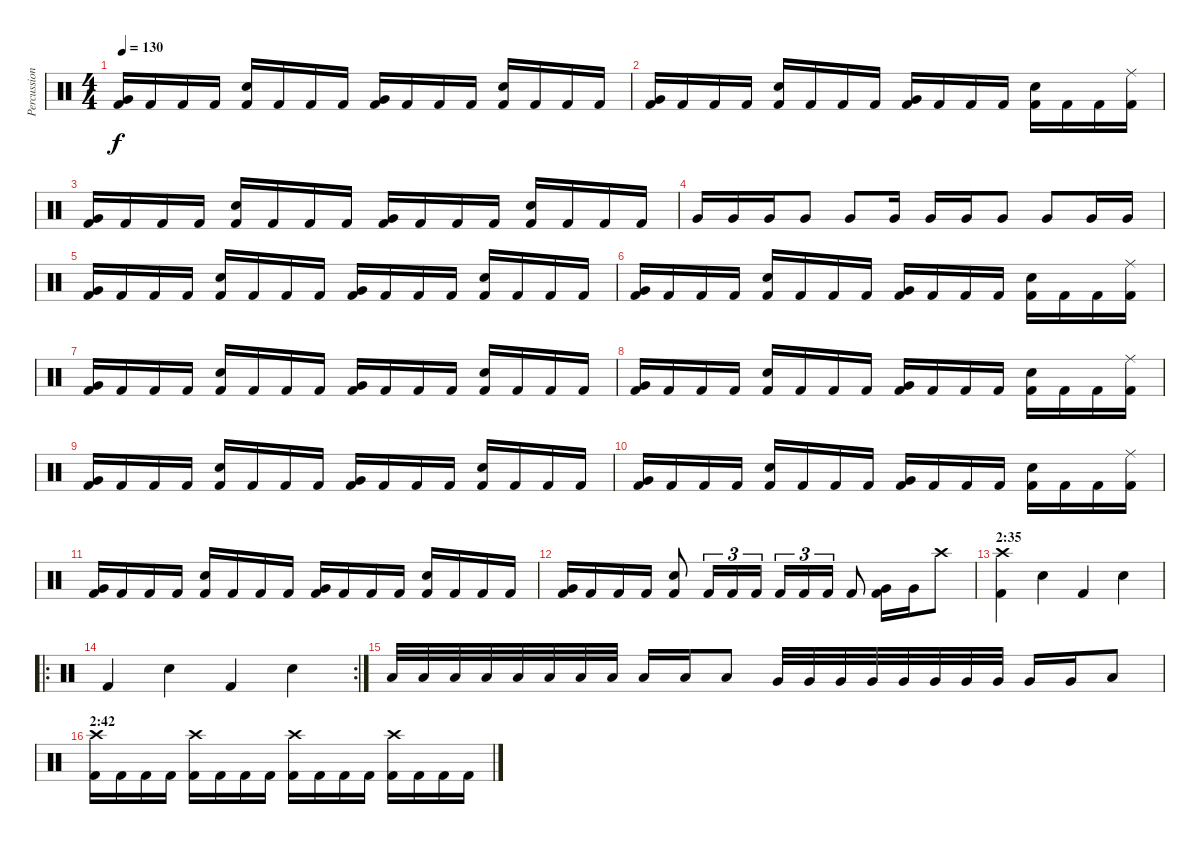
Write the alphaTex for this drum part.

\track ("Percussioni" "Percussion") {instrument percussion}
\staff {score}
\articulation defaults
\ts (4 4)
\tempo 130
\clef neutral
\ks c
("Kick (hit) 2" "Very Low Tom (hit)").16{dy f} "Kick (hit) 2".16 "Kick (hit) 2".16 "Kick (hit) 2".16 ("Kick (hit) 2" "Snare (hit) 2").16 "Kick (hit) 2".16 "Kick (hit) 2".16 "Kick (hit) 2".16 ("Kick (hit) 2" "Very Low Tom (hit)").16 "Kick (hit) 2".16 "Kick (hit) 2".16 "Kick (hit) 2".16 ("Kick (hit) 2" "Snare (hit) 2").16 "Kick (hit) 2".16 "Kick (hit) 2".16 "Kick (hit) 2".16 |
("Kick (hit) 2" "Very Low Tom (hit)").16 "Kick (hit) 2".16 "Kick (hit) 2".16 "Kick (hit) 2".16 ("Kick (hit) 2" "Snare (hit) 2").16 "Kick (hit) 2".16 "Kick (hit) 2".16 "Kick (hit) 2".16 ("Kick (hit) 2" "Very Low Tom (hit)").16 "Kick (hit) 2".16 "Kick (hit) 2".16 "Kick (hit) 2".16 ("Kick (hit) 2" "Snare (hit) 2").16 "Kick (hit) 2".16 "Kick (hit) 2".16 ("Kick (hit) 2" "Ride (middle)").16 |
("Kick (hit) 2" "Very Low Tom (hit)").16 "Kick (hit) 2".16 "Kick (hit) 2".16 "Kick (hit) 2".16 ("Kick (hit) 2" "Snare (hit) 2").16 "Kick (hit) 2".16 "Kick (hit) 2".16 "Kick (hit) 2".16 ("Kick (hit) 2" "Very Low Tom (hit)").16 "Kick (hit) 2".16 "Kick (hit) 2".16 "Kick (hit) 2".16 ("Kick (hit) 2" "Snare (hit) 2").16 "Kick (hit) 2".16 "Kick (hit) 2".16 "Kick (hit) 2".16 |
"Very Low Tom (hit)".16 "Very Low Tom (hit)".16 "Very Low Tom (hit)".16 "Very Low Tom (hit)".8 "Very Low Tom (hit)".8 "Very Low Tom (hit)".16 "Very Low Tom (hit)".16 "Very Low Tom (hit)".16 "Very Low Tom (hit)".8 "Very Low Tom (hit)".8 "Very Low Tom (hit)".16 "Very Low Tom (hit)".16 |
("Kick (hit) 2" "Very Low Tom (hit)").16 "Kick (hit) 2".16 "Kick (hit) 2".16 "Kick (hit) 2".16 ("Kick (hit) 2" "Snare (hit) 2").16 "Kick (hit) 2".16 "Kick (hit) 2".16 "Kick (hit) 2".16 ("Kick (hit) 2" "Very Low Tom (hit)").16 "Kick (hit) 2".16 "Kick (hit) 2".16 "Kick (hit) 2".16 ("Kick (hit) 2" "Snare (hit) 2").16 "Kick (hit) 2".16 "Kick (hit) 2".16 "Kick (hit) 2".16 |
("Kick (hit) 2" "Very Low Tom (hit)").16 "Kick (hit) 2".16 "Kick (hit) 2".16 "Kick (hit) 2".16 ("Kick (hit) 2" "Snare (hit) 2").16 "Kick (hit) 2".16 "Kick (hit) 2".16 "Kick (hit) 2".16 ("Kick (hit) 2" "Very Low Tom (hit)").16 "Kick (hit) 2".16 "Kick (hit) 2".16 "Kick (hit) 2".16 ("Kick (hit) 2" "Snare (hit) 2").16 "Kick (hit) 2".16 "Kick (hit) 2".16 ("Kick (hit) 2" "Ride (middle)").16 |
("Kick (hit) 2" "Very Low Tom (hit)").16 "Kick (hit) 2".16 "Kick (hit) 2".16 "Kick (hit) 2".16 ("Kick (hit) 2" "Snare (hit) 2").16 "Kick (hit) 2".16 "Kick (hit) 2".16 "Kick (hit) 2".16 ("Kick (hit) 2" "Very Low Tom (hit)").16 "Kick (hit) 2".16 "Kick (hit) 2".16 "Kick (hit) 2".16 ("Kick (hit) 2" "Snare (hit) 2").16 "Kick (hit) 2".16 "Kick (hit) 2".16 "Kick (hit) 2".16 |
("Kick (hit) 2" "Very Low Tom (hit)").16 "Kick (hit) 2".16 "Kick (hit) 2".16 "Kick (hit) 2".16 ("Kick (hit) 2" "Snare (hit) 2").16 "Kick (hit) 2".16 "Kick (hit) 2".16 "Kick (hit) 2".16 ("Kick (hit) 2" "Very Low Tom (hit)").16 "Kick (hit) 2".16 "Kick (hit) 2".16 "Kick (hit) 2".16 ("Kick (hit) 2" "Snare (hit) 2").16 "Kick (hit) 2".16 "Kick (hit) 2".16 ("Kick (hit) 2" "Ride (middle)").16 |
("Kick (hit) 2" "Very Low Tom (hit)").16 "Kick (hit) 2".16 "Kick (hit) 2".16 "Kick (hit) 2".16 ("Kick (hit) 2" "Snare (hit) 2").16 "Kick (hit) 2".16 "Kick (hit) 2".16 "Kick (hit) 2".16 ("Kick (hit) 2" "Very Low Tom (hit)").16 "Kick (hit) 2".16 "Kick (hit) 2".16 "Kick (hit) 2".16 ("Kick (hit) 2" "Snare (hit) 2").16 "Kick (hit) 2".16 "Kick (hit) 2".16 "Kick (hit) 2".16 |
("Kick (hit) 2" "Very Low Tom (hit)").16 "Kick (hit) 2".16 "Kick (hit) 2".16 "Kick (hit) 2".16 ("Kick (hit) 2" "Snare (hit) 2").16 "Kick (hit) 2".16 "Kick (hit) 2".16 "Kick (hit) 2".16 ("Kick (hit) 2" "Very Low Tom (hit)").16 "Kick (hit) 2".16 "Kick (hit) 2".16 "Kick (hit) 2".16 ("Kick (hit) 2" "Snare (hit) 2").16 "Kick (hit) 2".16 "Kick (hit) 2".16 ("Kick (hit) 2" "Ride (middle)").16 |
("Kick (hit) 2" "Very Low Tom (hit)").16 "Kick (hit) 2".16 "Kick (hit) 2".16 "Kick (hit) 2".16 ("Kick (hit) 2" "Snare (hit) 2").16 "Kick (hit) 2".16 "Kick (hit) 2".16 "Kick (hit) 2".16 ("Kick (hit) 2" "Very Low Tom (hit)").16 "Kick (hit) 2".16 "Kick (hit) 2".16 "Kick (hit) 2".16 ("Kick (hit) 2" "Snare (hit) 2").16 "Kick (hit) 2".16 "Kick (hit) 2".16 "Kick (hit) 2".16 |
("Kick (hit) 2" "Very Low Tom (hit)").16 "Kick (hit) 2".16 "Kick (hit) 2".16 "Kick (hit) 2".16 ("Kick (hit) 2" "Snare (hit) 2").8 "Kick (hit) 2".16{tu (3 2)} "Kick (hit) 2".16{tu (3 2)} "Kick (hit) 2".16{tu (3 2)} "Kick (hit) 2".16{tu (3 2)} "Kick (hit) 2".16{tu (3 2)} "Kick (hit) 2".16{tu (3 2)} "Kick (hit) 2".8 ("Kick (hit) 2" "Very Low Tom (hit)").16 "Very Low Tom (hit)".16 "Crash high (hit)".8 |
\section ("" "2:35")
("Kick (hit) 2" "Crash high (hit)").4 "Snare (hit) 2".4 "Kick (hit) 2".4 "Snare (hit) 2".4 |
\ro
\rc 2 "Kick (hit) 2".4 "Snare (hit) 2".4 "Kick (hit) 2".4 "Snare (hit) 2".4
|
"Low Tom (hit)".32 "Low Tom (hit)".32 "Low Tom (hit)".32 "Low Tom (hit)".32 "Low Tom (hit)".32 "Low Tom (hit)".32 "Low Tom (hit)".32 "Low Tom (hit)".32 "Low Tom (hit)".16 "Low Tom (hit)".16 "Low Tom (hit)".8 "Very Low Tom (hit)".32 "Very Low Tom (hit)".32 "Very Low Tom (hit)".32 "Very Low Tom (hit)".32 "Very Low Tom (hit)".32 "Very Low Tom (hit)".32 "Very Low Tom (hit)".32 "Very Low Tom (hit)".32 "Very Low Tom (hit)".16 "Very Low Tom (hit)".16 "Low Tom (hit)".8 |
\section ("" "2:42")
("Kick (hit) 2" "Crash high (hit)").16 "Kick (hit) 2".16 "Kick (hit) 2".16 "Kick (hit) 2".16 ("Kick (hit) 2" "Crash high (hit)").16 "Kick (hit) 2".16 "Kick (hit) 2".16 "Kick (hit) 2".16 ("Kick (hit) 2" "Crash high (hit)").16 "Kick (hit) 2".16 "Kick (hit) 2".16 "Kick (hit) 2".16 ("Kick (hit) 2" "Crash high (hit)").16 "Kick (hit) 2".16 "Kick (hit) 2".16 "Kick (hit) 2".16
